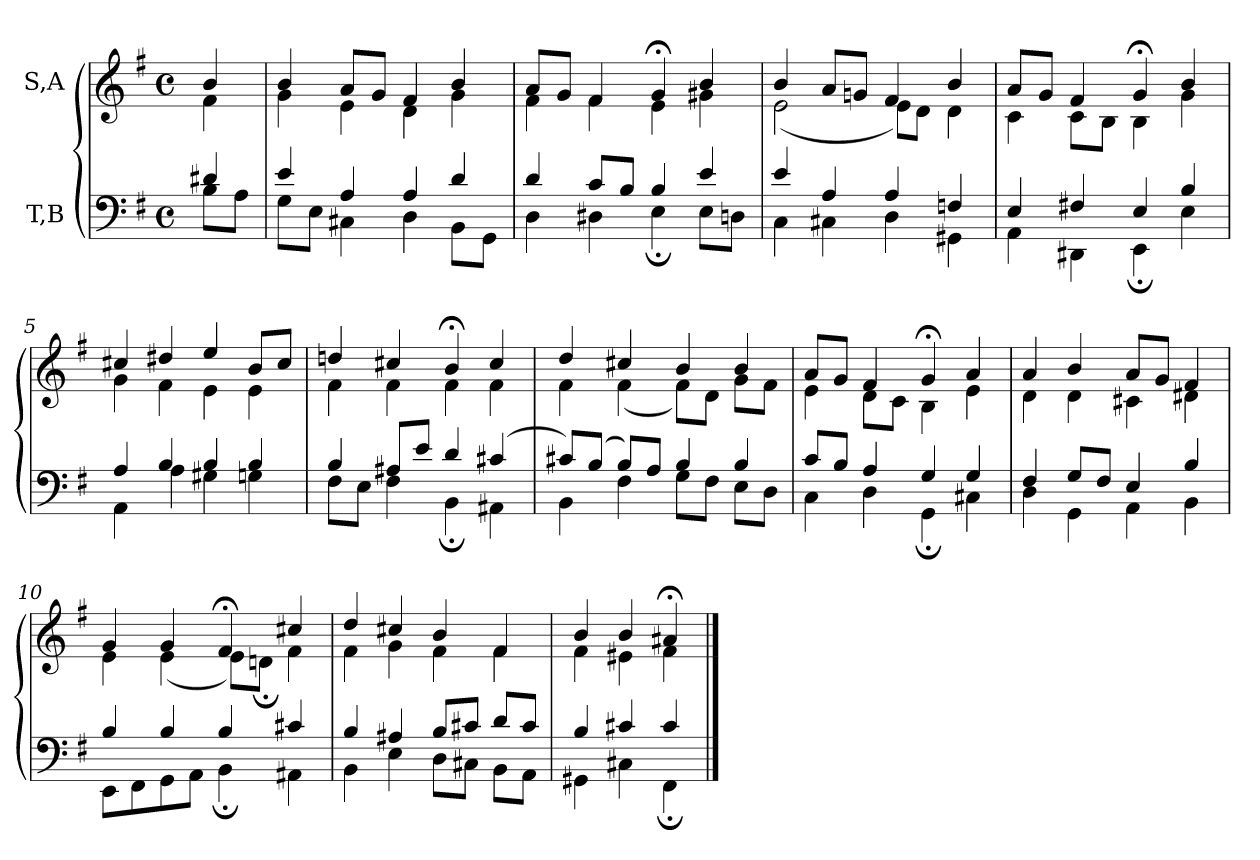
**kern	**kern
*part2	*part1
*staff2	*staff1
*I"T,B	*I"S,A
*clefF4	*clefG2
*k[f#]	*k[f#]
*M4/4	*M4/4
*met(c)	*met(c)
=	=
*^	*^
4d#X	8BL	4b	4f#
.	8AJ	.	.
=1	=1	=1	=1
4e	8GL	4b	4g
.	8EJ	.	.
4A	4C#X	8aL	4e
.	.	8gJ	.
4A	4D	4f#	4d
4d	8BBL	4b	4g
.	8GGJ	.	.
=2	=2	=2	=2
4d	4D	8aL	4f#
.	.	8gJ	.
8cL	4D#X	4f#	4f#
8BJ	.	.	.
4B	4E;	4g;<	4e
4e	8EL	4b	4g#X
.	8DnJ	.	.
=3	=3	=3	=3
4e	4C	4b	(<2e
4A	4C#X	8aL	.
.	.	8gnJ	.
4A	4D	4f#	8eL)
.	.	.	8dJ
4Fn	4GG#X	4b	4d
=4	=4	=4	=4
4E	4AA	8aL	4c
.	.	8gJ	.
4F#X	4DD#X	4f#	8cL
.	.	.	8BJ
4E	4EE;	4g;<	4B
4B	4E	4b	4g
=5	=5	=5	=5
4A	4AA	4cc#X	4g
4B	4A	4dd#X	4f#
4B	4G#X	4ee	4e
4B	4Gn	8bL	4e
.	.	8cc#J	.
=6	=6	=6	=6
4B	8F#L	4ddn	4f#
.	8EJ	.	.
8A#XL	4F#	4cc#X	4f#
8eJ	.	.	.
4d	4BB;	4b;<	4f#
(>4c#X	4AA#X	4cc#	4f#
=7	=7	=7	=7
8c#XL)	4BB	4dd	4f#
(>8BJ	.	.	.
8BL)	4F#	4cc#X	(<4f#
8AJ	.	.	.
4B	8GL	4b	8f#L)
.	8F#J	.	8dJ
4B	8EL	4b	8gL
.	8DJ	.	8f#J
=8	=8	=8	=8
8cL	4C	8aL	4e
8BJ	.	8gJ	.
4A	4D	4f#	8dL
.	.	.	8cJ
4G	4GG;	4g;<	4B
4G	4C#X	4a	4e
=9	=9	=9	=9
4F#	4D	4a	4d
8GL	4GG	4b	4d
8F#J	.	.	.
4E	4AA	8aL	4c#X
.	.	8gJ	.
4B	4BB	4f#	4d#X
=10	=10	=10	=10
4B	8EEL	4g	4e
.	8FF#	.	.
4B	8GG	4g	(<4e
.	8AAJ	.	.
4B	4BB;	4f#;<	8eL)
.	.	.	8dn;J
4c#X	4AA#X	4cc#X	4f#
=11	=11	=11	=11
4B	4BB	4dd	4f#
4A#X	4E	4cc#X	4g
8BL	8DL	4b	4f#
8c#XJ	8C#XJ	.	.
8dL	8BBL	4f#	4f#
8c#J	8AAJ	.	.
=1119	=1119	=1119	=1119
4B	4GG#X	4b	4f#
4c#X	4C#X	4b	4e#X
4c#	4FF#;	4a#X;<	4f#
*v	*v	*	*
*	*v	*v
==	==
*-	*-
